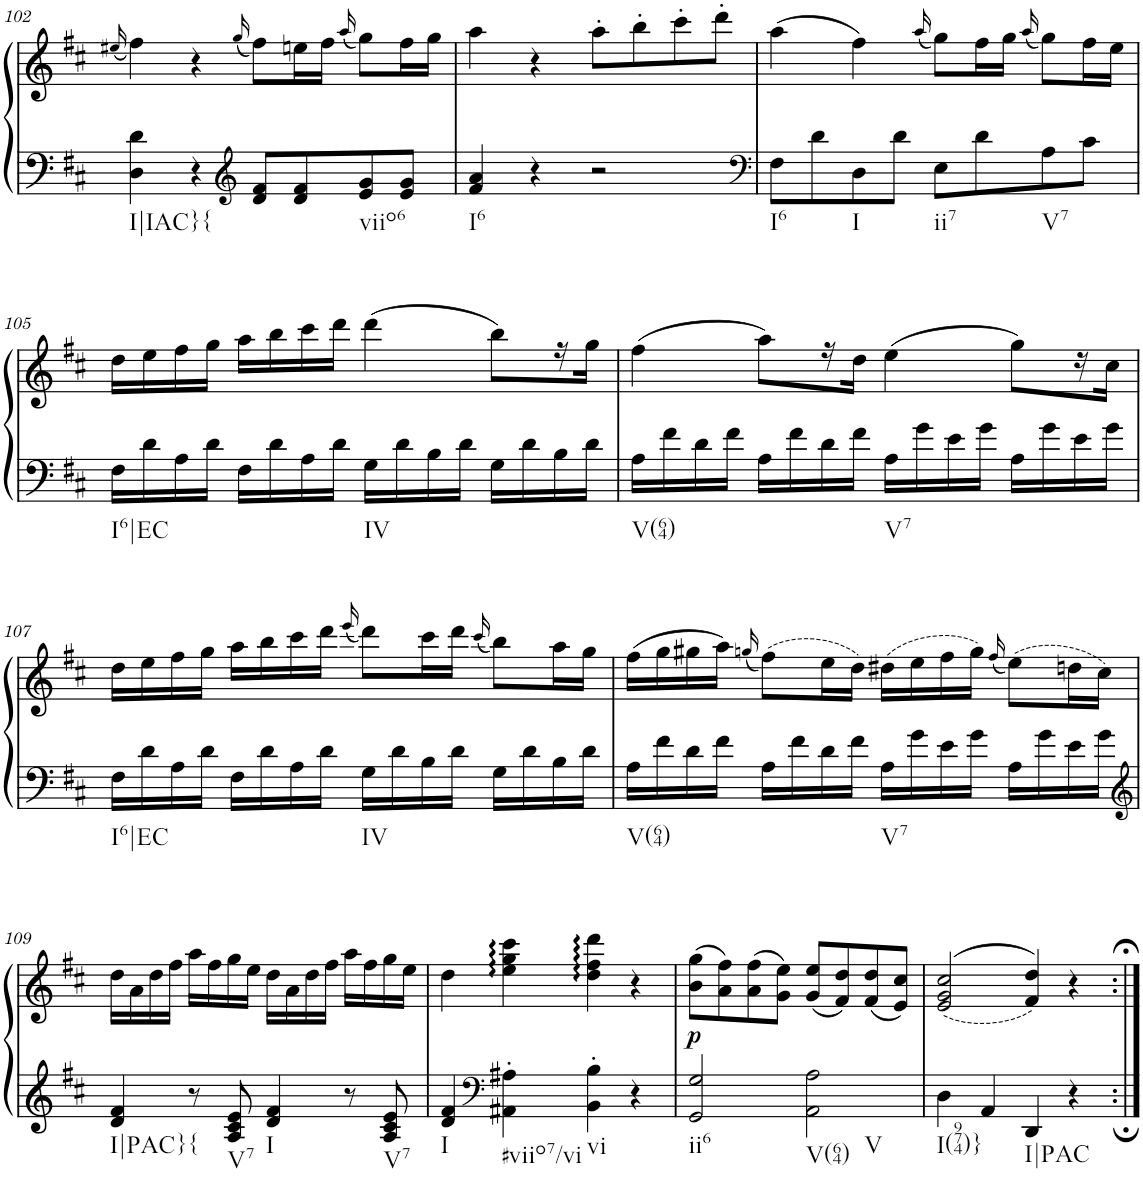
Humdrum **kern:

**kern	**kern	**dynam
*part1	*part1	*part1
*staff2	*staff1	*staff1/2
*I"Piano, Piano right	*	*
*I'Pno.	*	*
!!LO:PB:g=z
*clefF4	*clefG2	*
*k[f#c#]	*k[f#c#]	*
*M4/4	*M4/4	*
*met(c)	*met(c)	*
=102	=102	=102
.	(16qee#X/	.
!LO:TX:b:t=I|IAC}{	!	!
4D\ 4d\	4ff#\)	.
4r	4r	.
*clefG2	*	*
.	(16qgg/	.
8d/ 8f#/L	8ff#\L)	.
8d/ 8f#/	16een\L	.
.	16ff#\JJ	.
.	(16qaa/	.
!LO:TX:b:t=viio6	!	!
8e/ 8g/	8gg\L)	.
8e/ 8g/J	16ff#\L	.
.	16gg\JJ	.
=103	=103	=103
!LO:TX:b:t=I6	!	!
4f#/ 4a/	4aa\	.
4r	4r	.
2r	8aa'\L	.
.	8bb'\	.
.	8ccc#'\	.
.	8ddd'\J	.
=104	=104	=104
*clefF4	*	*
!LO:TX:b:t=I6	!	!
8F#\L	(4aa\	.
8d\	.	.
!LO:TX:b:t=I	!	!
8D\	4ff#\)	.
8d\J	.	.
.	(16qaa/	.
!LO:TX:b:t=ii7	!	!
8E\L	8gg\L)	.
8d\	16ff#\L	.
.	16gg\JJ	.
.	(16qaa/	.
!LO:TX:b:t=V7	!	!
8A\	8gg\L)	.
8c#\J	16ff#\L	.
.	16ee\JJ	.
!!LO:LB:g=z
=105	=105	=105
!LO:TX:b:t=I6|EC	!	!
16F#\LL	16dd\LL	.
16d\	16ee\	.
16A\	16ff#\	.
16d\JJ	16gg\JJ	.
16F#\LL	16aa\LL	.
16d\	16bb\	.
16A\	16ccc#\	.
16d\JJ	16ddd\JJ	.
!LO:TX:b:t=IV	!	!
16G\LL	(4ddd\	.
16d\	.	.
16B\	.	.
16d\JJ	.	.
16G\LL	8bb\L)	.
16d\	.	.
16B\	16r	.
16d\JJ	16gg\JJ	.
=106	=106	=106
!LO:TX:b:t=V(64)	!	!
16A\LL	(4ff#\	.
16f#\	.	.
16d\	.	.
16f#\JJ	.	.
16A\LL	8aa\L)	.
16f#\	.	.
16d\	16r	.
16f#\JJ	16dd\JJ	.
!LO:TX:b:t=V7	!	!
16A\LL	(4ee\	.
16g\	.	.
16e\	.	.
16g\JJ	.	.
16A\LL	8gg\L)	.
16g\	.	.
16e\	16r	.
16g\JJ	16cc#\JJ	.
!!LO:LB:g=z
=107	=107	=107
!LO:TX:b:t=I6|EC	!	!
16F#\LL	16dd\LL	.
16d\	16ee\	.
16A\	16ff#\	.
16d\JJ	16gg\JJ	.
16F#\LL	16aa\LL	.
16d\	16bb\	.
16A\	16ccc#\	.
16d\JJ	16ddd\JJ	.
.	(16qeee/	.
!LO:TX:b:t=IV	!	!
16G\LL	8ddd\L)	.
16d\	.	.
16B\	16ccc#\L	.
16d\JJ	16ddd\JJ	.
.	(16qccc#/	.
16G\LL	8bb\L)	.
16d\	.	.
16B\	16aa\L	.
16d\JJ	16gg\JJ	.
=108	=108	=108
!LO:TX:b:t=V(64)	!	!
16A\LL	(16ff#\LL	.
16f#\	16gg\	.
16d\	16gg#X\	.
16f#\JJ	16aa\JJ)	.
.	(16qggn/	.
16A\LL	(8ff#\L)	.
16f#\	.	.
16d\	16ee\L	.
16f#\JJ	16dd\JJ)	.
!LO:TX:b:t=V7	!	!
16A\LL	(16dd#X\LL	.
16g\	16ee\	.
16e\	16ff#\	.
16g\JJ	16gg\JJ)	.
.	(16qff#/	.
16A\LL	(8ee\L)	.
16g\	.	.
16e\	16ddn\L	.
16g\JJ	16cc#\JJ)	.
!!LO:LB:g=z
=109	=109	=109
*clefG2	*	*
!LO:TX:b:t=I|PAC}{	!	!
4d/ 4f#/	16dd\LL	.
.	16a\	.
.	16dd\	.
.	16ff#\JJ	.
8r	16aa\LL	.
.	16ff#\	.
!LO:TX:b:t=V7	!	!
8A/ 8c#/ 8e/	16gg\	.
.	16ee\JJ	.
!LO:TX:b:t=I	!	!
4d/ 4f#/	16dd\LL	.
.	16a\	.
.	16dd\	.
.	16ff#\JJ	.
8r	16aa\LL	.
.	16ff#\	.
!LO:TX:b:t=V7	!	!
8A/ 8c#/ 8e/	16gg\	.
.	16ee\JJ	.
=110	=110	=110
!LO:TX:b:t=I	!	!
4d/ 4f#/	4dd\	.
*clefF4	*	*
!LO:TX:b:t=#viio7/vi	!	!
4AA#X\' 4A#X\'	4ee\ 4gg\ 4ccc#\	.
!LO:TX:b:t=vi	!	!
4BB\' 4B\'	4dd\ 4ff#\ 4ddd\	.
4r	4r	.
=111	=111	=111
!LO:TX:b:t=ii6	!	!
!	!	!LO:DY:b
2GG/ 2G/	(8b\ 8gg\L	p
.	8a\ 8ff#\)	.
.	(8a\ 8ff#\	.
.	8g\ 8ee\J)	.
!LO:TX:b:t=V(64)	!	!
!LO:TX:b:t=V	!	!
2AA\ 2A\	(8g/ 8ee/L	.
.	8f#/ 8dd/)	.
.	(8f#/ 8dd/	.
.	8e/ 8cc#/J)	.
=112	=112	=112
!LO:TX:b:t=I(974)}	!	!
4D\	((>2e/ 2g/ 2cc#/	.
4AA/	.	.
!LO:TX:b:t=I|PAC	!	!
4DD/	4f#/ 4dd/))	.
4r	4r	.
=:|!	=:|!	=:|!
*-	*-	*-
